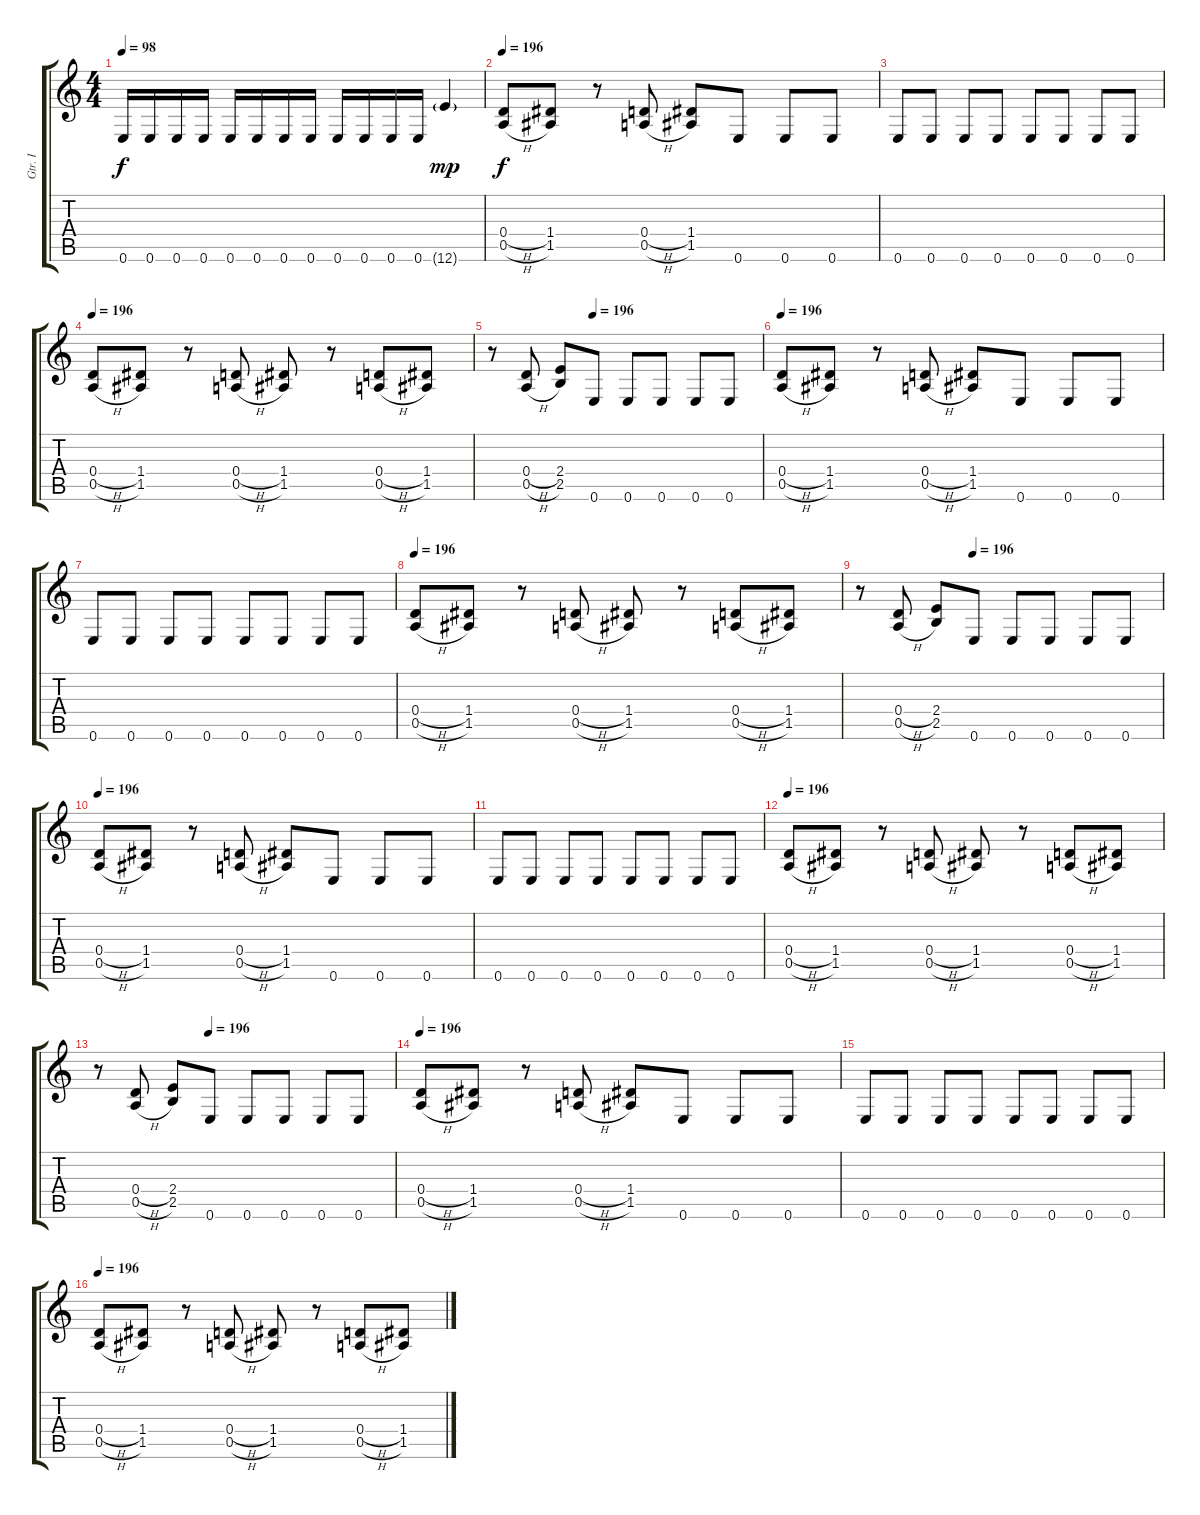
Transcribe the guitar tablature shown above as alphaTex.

\track ("Gtr. I" "Gtr. I") {instrument distortionguitar}
\staff {score tabs}
\tuning (E4 B3 G3 D3 A2 E2) {hide}
\ts (4 4)
\tempo 98
\clef g2
\ks c
0.6.16{dy f} 0.6.16 0.6.16 0.6.16 0.6.16 0.6.16 0.6.16 0.6.16 0.6.16 0.6.16 0.6.16 0.6.16 12.6{g}.4{dy mp} |
\tempo 196
(0.4{h} 0.5{h}).8{dy f} (1.4 1.5).8 r.8 (0.4{h} 0.5{h}).8 (1.4 1.5).8 0.6.8 0.6.8 0.6.8 |
0.6.8 0.6.8 0.6.8 0.6.8 0.6.8 0.6.8 0.6.8 0.6.8 |
\tempo 196
(0.4{h} 0.5{h}).8 (1.4 1.5).8 r.8 (0.4{h} 0.5{h}).8 (1.4 1.5).8 r.8 (0.4{h} 0.5{h}).8 (1.4 1.5).8 |
\tempo (196 0.375)
r.8 (0.4{h} 0.5{h}).8 (2.4 2.5).8 0.6.8 0.6.8 0.6.8 0.6.8 0.6.8 |
\tempo 196
(0.4{h} 0.5{h}).8 (1.4 1.5).8 r.8 (0.4{h} 0.5{h}).8 (1.4 1.5).8 0.6.8 0.6.8 0.6.8 |
0.6.8 0.6.8 0.6.8 0.6.8 0.6.8 0.6.8 0.6.8 0.6.8 |
\tempo 196
(0.4{h} 0.5{h}).8 (1.4 1.5).8 r.8 (0.4{h} 0.5{h}).8 (1.4 1.5).8 r.8 (0.4{h} 0.5{h}).8 (1.4 1.5).8 |
\tempo (196 0.375)
r.8 (0.4{h} 0.5{h}).8 (2.4 2.5).8 0.6.8 0.6.8 0.6.8 0.6.8 0.6.8 |
\tempo 196
(0.4{h} 0.5{h}).8 (1.4 1.5).8 r.8 (0.4{h} 0.5{h}).8 (1.4 1.5).8 0.6.8 0.6.8 0.6.8 |
0.6.8 0.6.8 0.6.8 0.6.8 0.6.8 0.6.8 0.6.8 0.6.8 |
\tempo 196
(0.4{h} 0.5{h}).8 (1.4 1.5).8 r.8 (0.4{h} 0.5{h}).8 (1.4 1.5).8 r.8 (0.4{h} 0.5{h}).8 (1.4 1.5).8 |
\tempo (196 0.375)
r.8 (0.4{h} 0.5{h}).8 (2.4 2.5).8 0.6.8 0.6.8 0.6.8 0.6.8 0.6.8 |
\tempo 196
(0.4{h} 0.5{h}).8 (1.4 1.5).8 r.8 (0.4{h} 0.5{h}).8 (1.4 1.5).8 0.6.8 0.6.8 0.6.8 |
0.6.8 0.6.8 0.6.8 0.6.8 0.6.8 0.6.8 0.6.8 0.6.8 |
\tempo 196
(0.4{h} 0.5{h}).8 (1.4 1.5).8 r.8 (0.4{h} 0.5{h}).8 (1.4 1.5).8 r.8 (0.4{h} 0.5{h}).8 (1.4 1.5).8
